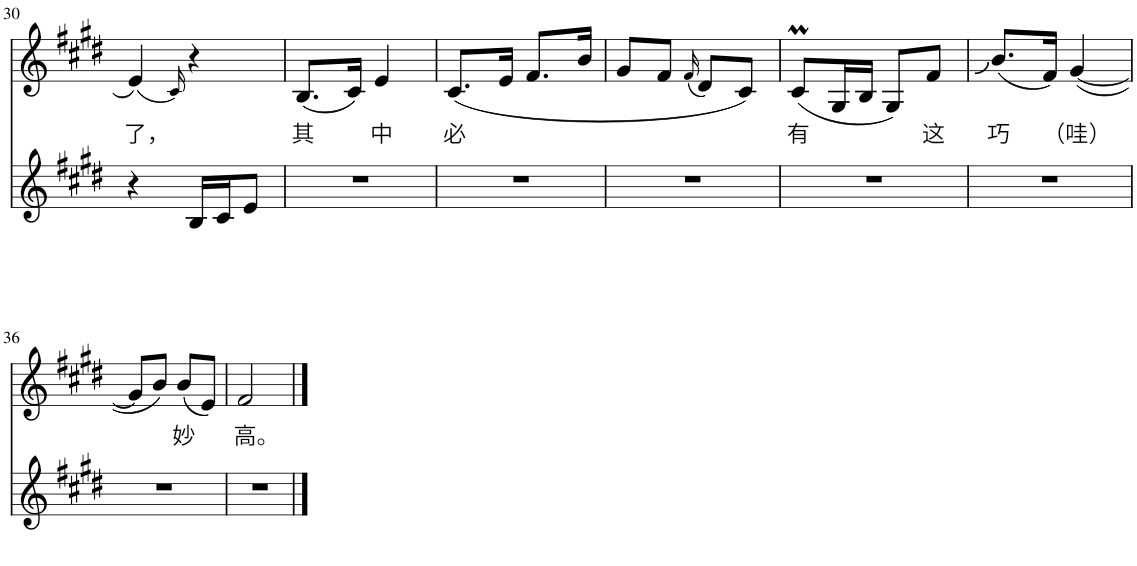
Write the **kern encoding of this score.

**kern	**kern	**text
*part2	*part1	*part1
*staff2	*staff1	*staff1
*I"Piano	*I"Piano	*
*I'Pno	*I'Pno	*
!!LO:PB:g=z
*clefG2	*clefG2	*
*k[f#c#g#d#]	*k[f#c#g#d#]	*
*M2/4	*M2/4	*
=30	=30	=30
!	!	!LO:LY:b
4r	(4e/	了，
.	16qc#/)	.
16B/LL	4r	.
16c#/J	.	.
8e/J	.	.
=31	=31	=31
!	!	!LO:LY:b
2r	(8.B/L	其
.	16c#/Jk)	.
!	!	!LO:LY:b
.	4e/	中
=32	=32	=32
!	!	!LO:LY:b
2r	(8.c#/L	必
.	16e/Jk	.
.	8.f#/L	.
.	16b/Jk	.
=33	=33	=33
2r	8g#/L	.
.	8f#/J	.
.	(16qf#/	.
.	8d#/L)	.
.	8c#/J)	.
=34	=34	=34
!	!	!LO:LY:b
2r	(8c#M/L	有
.	16G#/L	.
.	16B/JJ	.
.	8G#/L)	.
!	!	!LO:LY:b
.	8f#/J	这
=35	=35	=35
!	!	!LO:LY:b
2r	(8.b/L	巧
.	16f#/Jk)	.
!	!	!LO:LY:b
.	([4g#/	（哇）
!!LO:LB:g=z
=36	=36	=36
2r	8g#/L]	.
.	8b/J)	.
!	!	!LO:LY:b
.	(8b/L	妙
.	8e/J)	.
=37	=37	=37
!	!	!LO:LY:b
2r	2f#/	高。
==	==	==
*-	*-	*-
